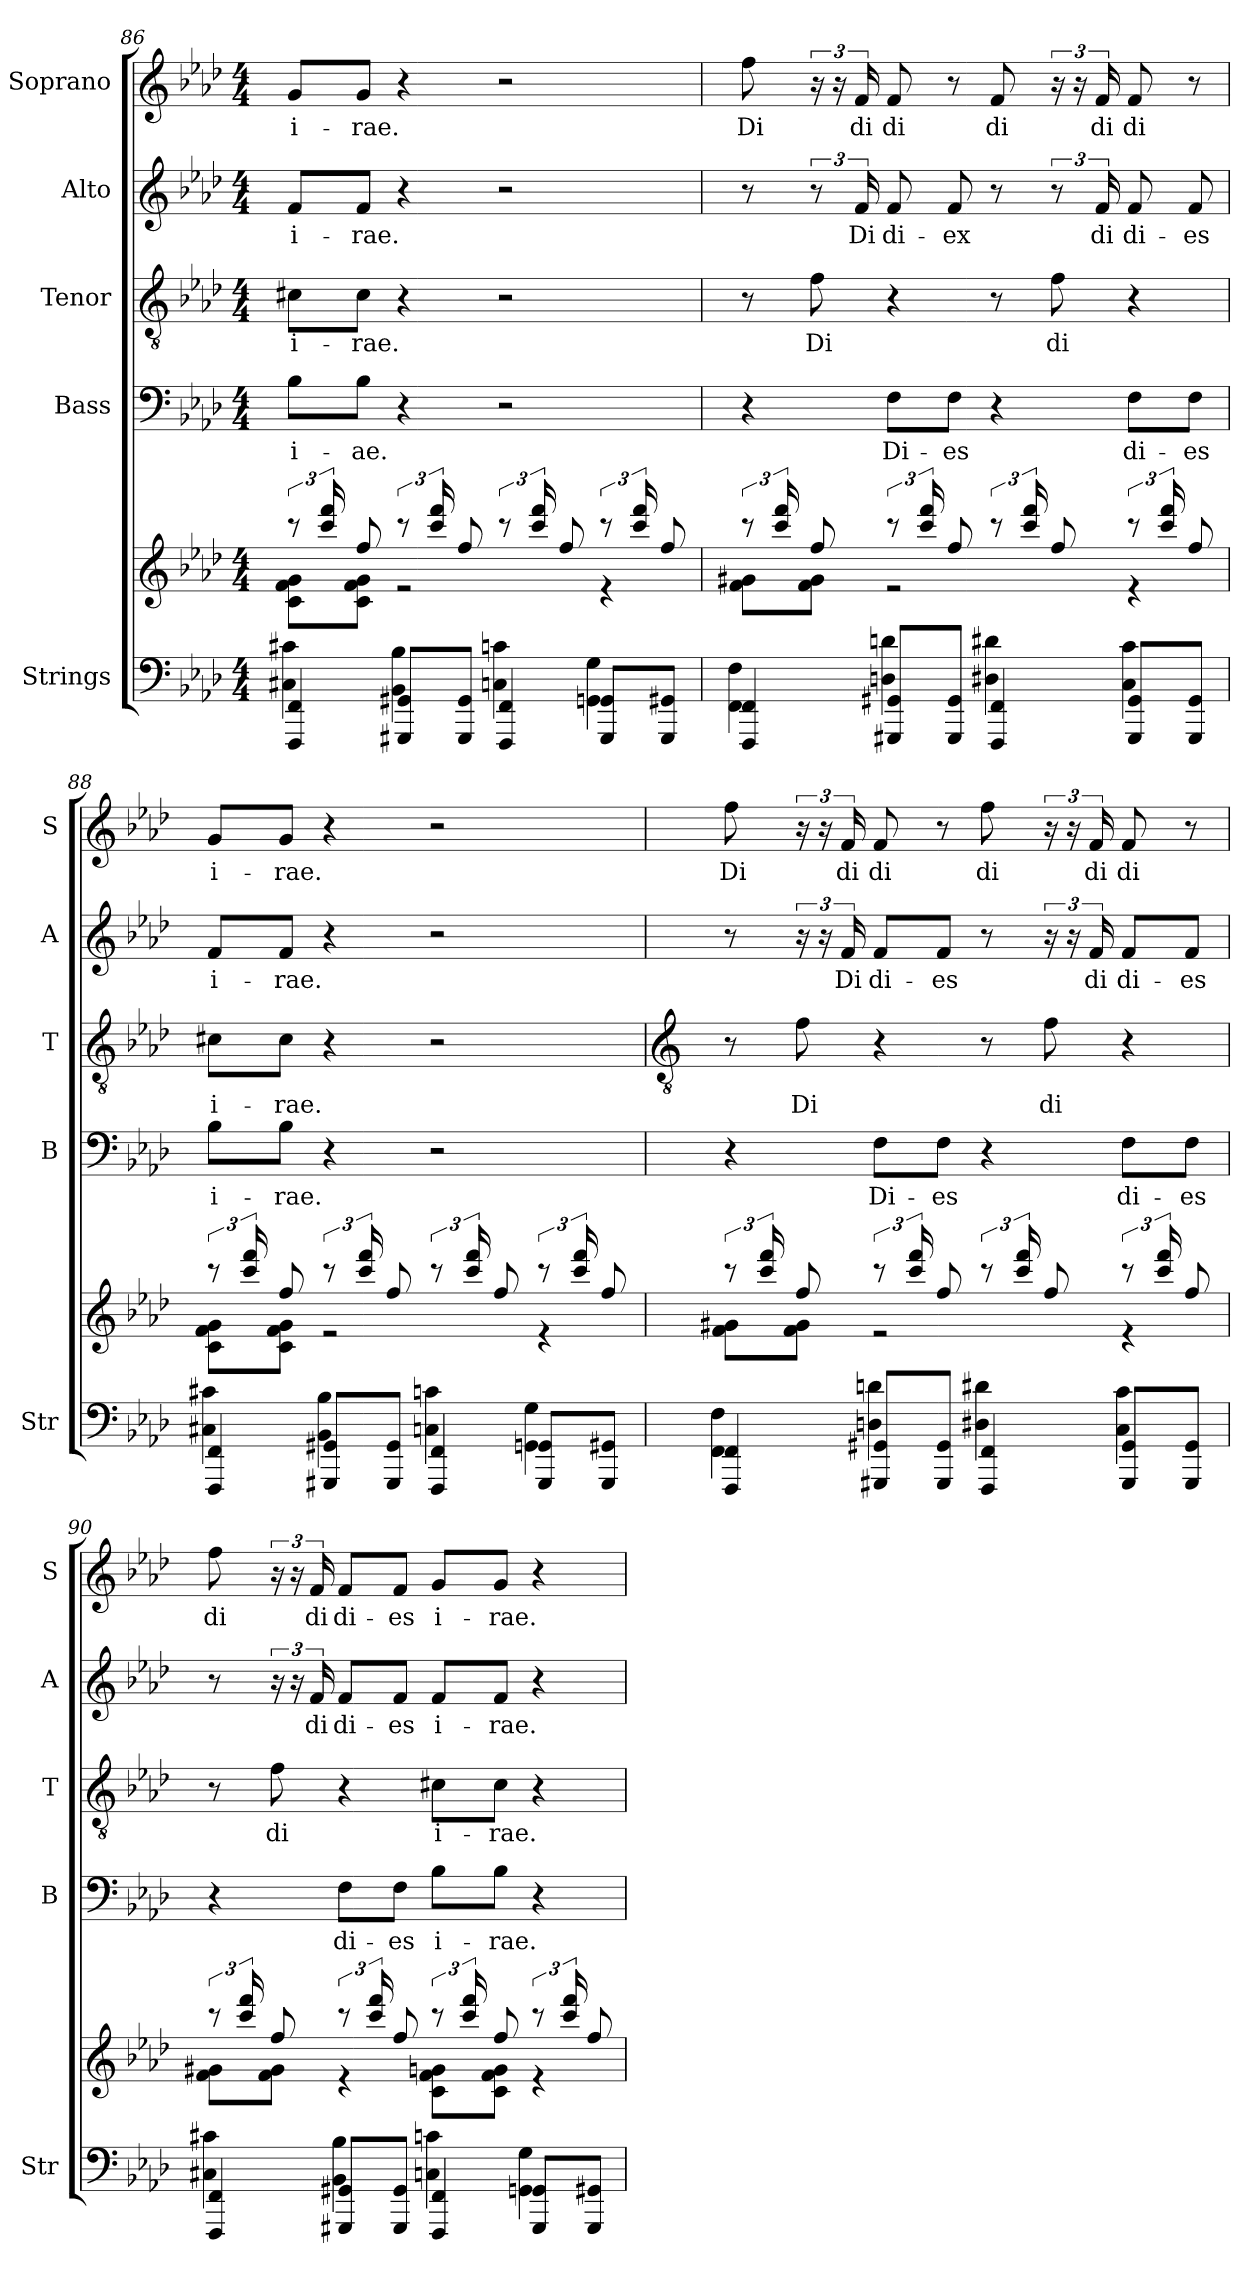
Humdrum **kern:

**kern	**kern	**kern	**text	**kern	**text	**kern	**text	**kern	**text
*part5	*part5	*part4	*part4	*part3	*part3	*part2	*part2	*part1	*part1
*staff6	*staff5	*staff4	*staff4	*staff3	*staff3	*staff2	*staff2	*staff1	*staff1
*I"Strings	*	*I"Bass	*	*I"Tenor	*	*I"Alto	*	*I"Soprano	*
*I'Str	*	*I'B	*	*I'T	*	*I'A	*	*I'S	*
!!LO:LB:g=z
*clefF4	*clefG2	*clefF4	*	*clefGv2	*	*clefG2	*	*clefG2	*
*k[b-e-a-d-]	*k[b-e-a-d-]	*k[b-e-a-d-]	*	*k[b-e-a-d-]	*	*k[b-e-a-d-]	*	*k[b-e-a-d-]	*
*A-:	*A-:	*A-:	*	*A-:	*	*A-:	*	*A-:	*
*M4/4	*M4/4	*M4/4	*	*M4/4	*	*M4/4	*	*M4/4	*
=86	=86	=86	=86	=86	=86	=86	=86	=86	=86
*^	*^	*	*	*	*	*	*	*	*
!	!	!	!	!	!LO:LY:b	!	!LO:LY:b	!	!LO:LY:b	!	!LO:LY:b
4FFF/ 4FF/	4C#X\ 4c#X\	12r	8c\ 8f\ 8g\L	8B-L	i-	8c#XL	i-	8fL	i-	8gL	i-
.	.	24ccc/ 24fff/LL	.	.	.	.	.	.	.	.	.
!	!	!	!	!	!LO:LY:b	!	!LO:LY:b	!	!LO:LY:b	!	!LO:LY:b
.	.	8ff/J	8c\ 8f\ 8g\J	8B-J	-ae.	8c#J	-rae.	8fJ	-rae.	8gJ	-rae.
8GGG#X/ 8GG#X/L	4BB-\ 4B-\	12r	2r	4r	.	4r	.	4r	.	4r	.
.	.	24ccc/ 24fff/LL	.	.	.	.	.	.	.	.	.
8GGG#/ 8GG#/J	.	8ff/J	.	.	.	.	.	.	.	.	.
4FFF/ 4FF/	4Cn\ 4cn\	12r	.	2r	.	2r	.	2r	.	2r	.
.	.	24ccc/ 24fff/LL	.	.	.	.	.	.	.	.	.
.	.	8ff/J	.	.	.	.	.	.	.	.	.
8GGG#/ 8GG#/L	4GG\ 4G\	12r	4r	.	.	.	.	.	.	.	.
.	.	24ccc/ 24fff/LL	.	.	.	.	.	.	.	.	.
8GGG#/ 8GG#/J	.	8ff/J	.	.	.	.	.	.	.	.	.
=87	=87	=87	=87	=87	=87	=87	=87	=87	=87	=87	=87
!	!	!	!	!	!	!	!	!	!	!	!LO:LY:b
4FFF/ 4FF/	4FF\ 4F\	12r	8f\ 8g#X\L	4r	.	8r	.	8r	.	8ff	Di
.	.	24ccc/ 24fff/LL	.	.	.	.	.	.	.	.	.
!	!	!	!	!	!	!	!LO:LY:b	!	!	!	!
.	.	8ff/J	8f\ 8g#\J	.	.	8f	Di	12r	.	24r	.
.	.	.	.	.	.	.	.	.	.	24r	.
!	!	!	!	!	!	!	!	!	!LO:LY:b	!	!LO:LY:b
.	.	.	.	.	.	.	.	24fLL	Di	24f	di
!	!	!	!	!	!LO:LY:b	!	!	!	!LO:LY:b	!	!LO:LY:b
8GGG#X/ 8GG#X/L	4Dn\ 4dn\	12r	2r	8FL	Di-	4r	.	8f	di-	8f	di
.	.	24ccc/ 24fff/LL	.	.	.	.	.	.	.	.	.
!	!	!	!	!	!LO:LY:b	!	!	!	!LO:LY:b	!	!
8GGG#/ 8GG#/J	.	8ff/J	.	8FJ	-es	.	.	8fJ	-ex	8r	.
!	!	!	!	!	!	!	!	!	!	!	!LO:LY:b
4FFF/ 4FF/	4D#X\ 4d#X\	12r	.	4r	.	8r	.	8r	.	8f	di
.	.	24ccc/ 24fff/LL	.	.	.	.	.	.	.	.	.
!	!	!	!	!	!	!	!LO:LY:b	!	!	!	!
.	.	8ff/J	.	.	.	8f	di	12r	.	24r	.
.	.	.	.	.	.	.	.	.	.	24r	.
!	!	!	!	!	!	!	!	!	!LO:LY:b	!	!LO:LY:b
.	.	.	.	.	.	.	.	24fLL	di	24f	di
!	!	!	!	!	!LO:LY:b	!	!	!	!LO:LY:b	!	!LO:LY:b
8GGG#/ 8GG#/L	4C\ 4c\	12r	4r	8FL	di-	4r	.	8f	di-	8f	di
.	.	24ccc/ 24fff/LL	.	.	.	.	.	.	.	.	.
!	!	!	!	!	!LO:LY:b	!	!	!	!LO:LY:b	!	!
8GGG#/ 8GG#/J	.	8ff/J	.	8FJ	-es	.	.	8fJ	-es	8r	.
=88	=88	=88	=88	=88	=88	=88	=88	=88	=88	=88	=88
!	!	!	!	!	!LO:LY:b	!	!LO:LY:b	!	!LO:LY:b	!	!LO:LY:b
4FFF/ 4FF/	4C#X\ 4c#X\	12r	8c\ 8f\ 8g\L	8B-L	i-	8c#XL	i-	8fL	i-	8gL	i-
.	.	24ccc/ 24fff/LL	.	.	.	.	.	.	.	.	.
!	!	!	!	!	!LO:LY:b	!	!LO:LY:b	!	!LO:LY:b	!	!LO:LY:b
.	.	8ff/J	8c\ 8f\ 8g\J	8B-J	-rae.	8c#J	-rae.	8fJ	-rae.	8gJ	-rae.
8GGG#X/ 8GG#X/L	4BB-\ 4B-\	12r	2r	4r	.	4r	.	4r	.	4r	.
.	.	24ccc/ 24fff/LL	.	.	.	.	.	.	.	.	.
8GGG#/ 8GG#/J	.	8ff/J	.	.	.	.	.	.	.	.	.
4FFF/ 4FF/	4Cn\ 4cn\	12r	.	2r	.	2r	.	2r	.	2r	.
.	.	24ccc/ 24fff/LL	.	.	.	.	.	.	.	.	.
.	.	8ff/J	.	.	.	.	.	.	.	.	.
8GGG#/ 8GG#/L	4GG\ 4G\	12r	4r	.	.	.	.	.	.	.	.
.	.	24ccc/ 24fff/LL	.	.	.	.	.	.	.	.	.
8GGG#/ 8GG#/J	.	8ff/J	.	.	.	.	.	.	.	.	.
!!LO:LB:g=z
=89	=89	=89	=89	=89	=89	=89	=89	=89	=89	=89	=89
*	*	*	*	*	*	*clefGv2	*	*	*	*	*
!	!	!	!	!	!	!	!	!	!	!	!LO:LY:b
4FFF/ 4FF/	4FF\ 4F\	12r	8f\ 8g#X\L	4r	.	8r	.	8r	.	8ff	Di
.	.	24ccc/ 24fff/LL	.	.	.	.	.	.	.	.	.
!	!	!	!	!	!	!	!LO:LY:b	!	!	!	!
.	.	8ff/J	8f\ 8g#\J	.	.	8f	Di	24r	.	24r	.
.	.	.	.	.	.	.	.	24r	.	24r	.
!	!	!	!	!	!	!	!	!	!LO:LY:b	!	!LO:LY:b
.	.	.	.	.	.	.	.	24f	Di	24f	di
!	!	!	!	!	!LO:LY:b	!	!	!	!LO:LY:b	!	!LO:LY:b
8GGG#X/ 8GG#X/L	4Dn\ 4dn\	12r	2r	8FL	Di-	4r	.	8fL	di-	8f	di
.	.	24ccc/ 24fff/LL	.	.	.	.	.	.	.	.	.
!	!	!	!	!	!LO:LY:b	!	!	!	!LO:LY:b	!	!
8GGG#/ 8GG#/J	.	8ff/J	.	8FJ	-es	.	.	8fJ	-es	8r	.
!	!	!	!	!	!	!	!	!	!	!	!LO:LY:b
4FFF/ 4FF/	4D#X\ 4d#X\	12r	.	4r	.	8r	.	8r	.	8ff	di
.	.	24ccc/ 24fff/LL	.	.	.	.	.	.	.	.	.
!	!	!	!	!	!	!	!LO:LY:b	!	!	!	!
.	.	8ff/J	.	.	.	8f	di	24r	.	24r	.
.	.	.	.	.	.	.	.	24r	.	24r	.
!	!	!	!	!	!	!	!	!	!LO:LY:b	!	!LO:LY:b
.	.	.	.	.	.	.	.	24f	di	24f	di
!	!	!	!	!	!LO:LY:b	!	!	!	!LO:LY:b	!	!LO:LY:b
8GGG#/ 8GG#/L	4C\ 4c\	12r	4r	8FL	di-	4r	.	8fL	di-	8f	di
.	.	24ccc/ 24fff/LL	.	.	.	.	.	.	.	.	.
!	!	!	!	!	!LO:LY:b	!	!	!	!LO:LY:b	!	!
8GGG#/ 8GG#/J	.	8ff/J	.	8FJ	-es	.	.	8fJ	-es	8r	.
=90	=90	=90	=90	=90	=90	=90	=90	=90	=90	=90	=90
!	!	!	!	!	!	!	!	!	!	!	!LO:LY:b
4FFF/ 4FF/	4C#X\ 4c#X\	12r	8f\ 8g#X\L	4r	.	8r	.	8r	.	8ff	di
.	.	24ccc/ 24fff/LL	.	.	.	.	.	.	.	.	.
!	!	!	!	!	!	!	!LO:LY:b	!	!	!	!
.	.	8ff/J	8f\ 8g#\J	.	.	8f	di	24r	.	24r	.
.	.	.	.	.	.	.	.	24r	.	24r	.
!	!	!	!	!	!	!	!	!	!LO:LY:b	!	!LO:LY:b
.	.	.	.	.	.	.	.	24f	di	24f	di
!	!	!	!	!	!LO:LY:b	!	!	!	!LO:LY:b	!	!LO:LY:b
8GGG#X/ 8GG#X/L	4BB-\ 4B-\	12r	4r	8FL	di-	4r	.	8fL	di-	8fL	di-
.	.	24ccc/ 24fff/LL	.	.	.	.	.	.	.	.	.
!	!	!	!	!	!LO:LY:b	!	!	!	!LO:LY:b	!	!LO:LY:b
8GGG#/ 8GG#/J	.	8ff/J	.	8FJ	-es	.	.	8fJ	-es	8fJ	-es
!	!	!	!	!	!LO:LY:b	!	!LO:LY:b	!	!LO:LY:b	!	!LO:LY:b
4FFF/ 4FF/	4Cn\ 4cn\	12r	8c\ 8f\ 8gn\L	8B-L	i-	8c#XL	i-	8fL	i-	8gL	i-
.	.	24ccc/ 24fff/LL	.	.	.	.	.	.	.	.	.
!	!	!	!	!	!LO:LY:b	!	!LO:LY:b	!	!LO:LY:b	!	!LO:LY:b
.	.	8ff/J	8c\ 8f\ 8g\J	8B-J	-rae.	8c#J	-rae.	8fJ	-rae.	8gJ	-rae.
8GGG#/ 8GG#/L	4GG\ 4G\	12r	4r	4r	.	4r	.	4r	.	4r	.
.	.	24ccc/ 24fff/LL	.	.	.	.	.	.	.	.	.
8GGG#/ 8GG#/J	.	8ff/J	.	.	.	.	.	.	.	.	.
*v	*v	*	*	*	*	*	*	*	*	*	*
*	*v	*v	*	*	*	*	*	*	*	*
=	=	=	=	=	=	=	=	=	=
*-	*-	*-	*-	*-	*-	*-	*-	*-	*-
